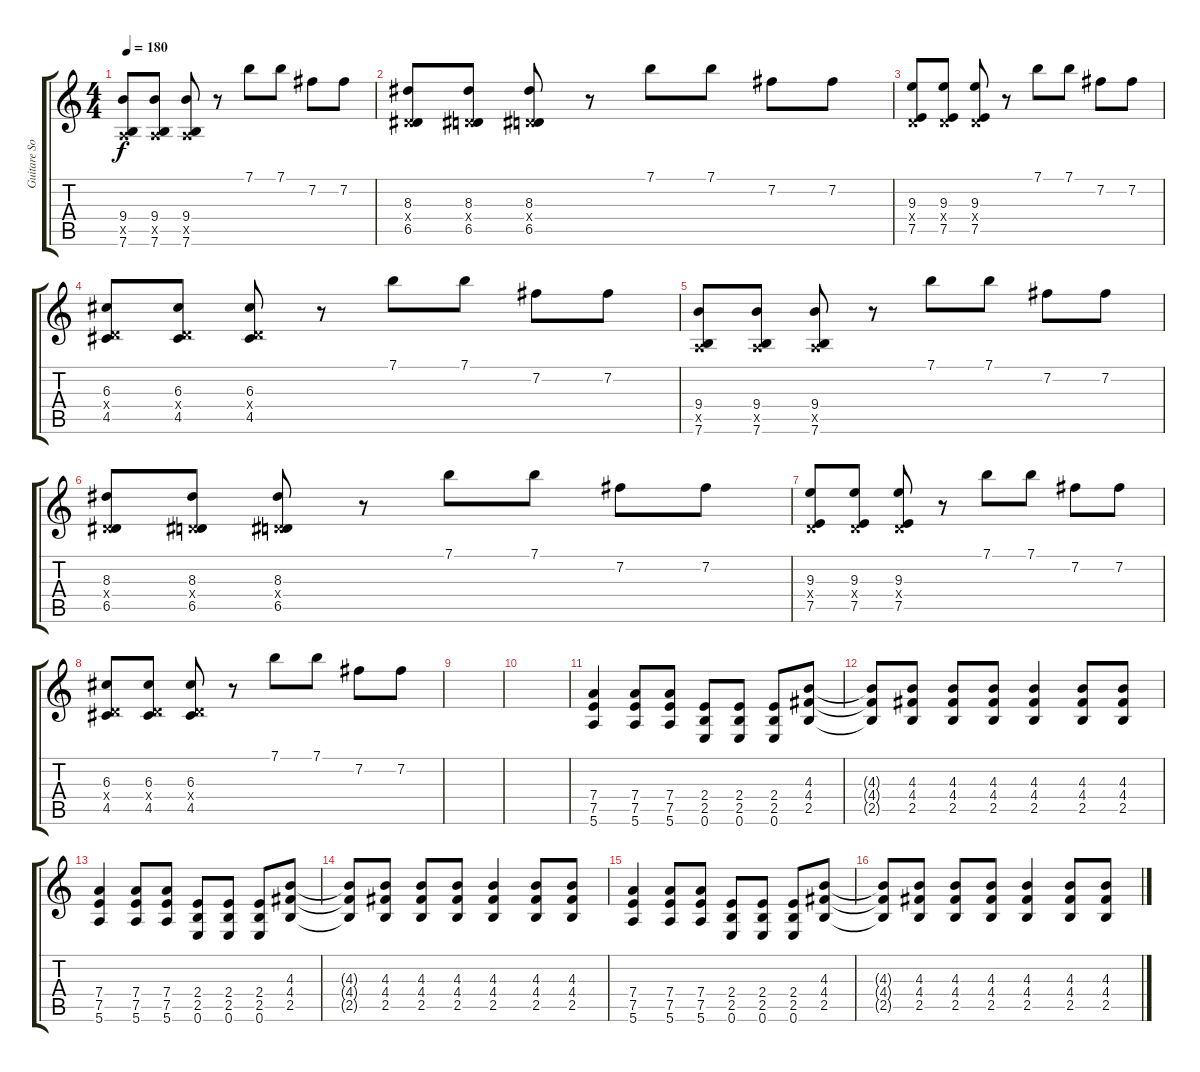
\track ("Guitare Soliste - Dave" "Guitare So") {instrument distortionguitar}
\staff {score tabs}
\tuning (E4 B3 G3 D3 A2 E2) {hide}
\ts (4 4)
\tempo 180
\clef g2
\ks c
(9.4 0.5{x} 7.6).8{dy f instrument distortionguitar} (9.4 0.5{x} 7.6).8 (9.4 0.5{x} 7.6).8 r.8 7.1.8 7.1.8 7.2.8 7.2.8 |
(8.3 0.4{x} 6.5).8 (8.3 0.4{x} 6.5).8 (8.3 0.4{x} 6.5).8 r.8 7.1.8 7.1.8 7.2.8 7.2.8 |
(9.3 0.4{x} 7.5).8 (9.3 0.4{x} 7.5).8 (9.3 0.4{x} 7.5).8 r.8 7.1.8 7.1.8 7.2.8 7.2.8 |
(6.3 0.4{x} 4.5).8 (6.3 0.4{x} 4.5).8 (6.3 0.4{x} 4.5).8 r.8 7.1.8 7.1.8 7.2.8 7.2.8 |
(9.4 0.5{x} 7.6).8 (9.4 0.5{x} 7.6).8 (9.4 0.5{x} 7.6).8 r.8 7.1.8 7.1.8 7.2.8 7.2.8 |
(8.3 0.4{x} 6.5).8 (8.3 0.4{x} 6.5).8 (8.3 0.4{x} 6.5).8 r.8 7.1.8 7.1.8 7.2.8 7.2.8 |
(9.3 0.4{x} 7.5).8 (9.3 0.4{x} 7.5).8 (9.3 0.4{x} 7.5).8 r.8 7.1.8 7.1.8 7.2.8 7.2.8 |
(6.3 0.4{x} 4.5).8 (6.3 0.4{x} 4.5).8 (6.3 0.4{x} 4.5).8 r.8 7.1.8 7.1.8 7.2.8 7.2.8 |
|
|
(7.4 7.5 5.6).4 (7.4 7.5 5.6).8 (7.4 7.5 5.6).8 (2.4 2.5 0.6).8 (2.4 2.5 0.6).8 (2.4 2.5 0.6).8 (4.3 4.4 2.5).8 |
(4.3{t} 4.4{t} 2.5{t}).8 (4.3 4.4 2.5).8 (4.3 4.4 2.5).8 (4.3 4.4 2.5).8 (4.3 4.4 2.5).4 (4.3 4.4 2.5).8 (4.3 4.4 2.5).8 |
(7.4 7.5 5.6).4 (7.4 7.5 5.6).8 (7.4 7.5 5.6).8 (2.4 2.5 0.6).8 (2.4 2.5 0.6).8 (2.4 2.5 0.6).8 (4.3 4.4 2.5).8 |
(4.3{t} 4.4{t} 2.5{t}).8 (4.3 4.4 2.5).8 (4.3 4.4 2.5).8 (4.3 4.4 2.5).8 (4.3 4.4 2.5).4 (4.3 4.4 2.5).8 (4.3 4.4 2.5).8 |
(7.4 7.5 5.6).4 (7.4 7.5 5.6).8 (7.4 7.5 5.6).8 (2.4 2.5 0.6).8 (2.4 2.5 0.6).8 (2.4 2.5 0.6).8 (4.3 4.4 2.5).8 |
(4.3{t} 4.4{t} 2.5{t}).8 (4.3 4.4 2.5).8 (4.3 4.4 2.5).8 (4.3 4.4 2.5).8 (4.3 4.4 2.5).4 (4.3 4.4 2.5).8 (4.3 4.4 2.5).8
